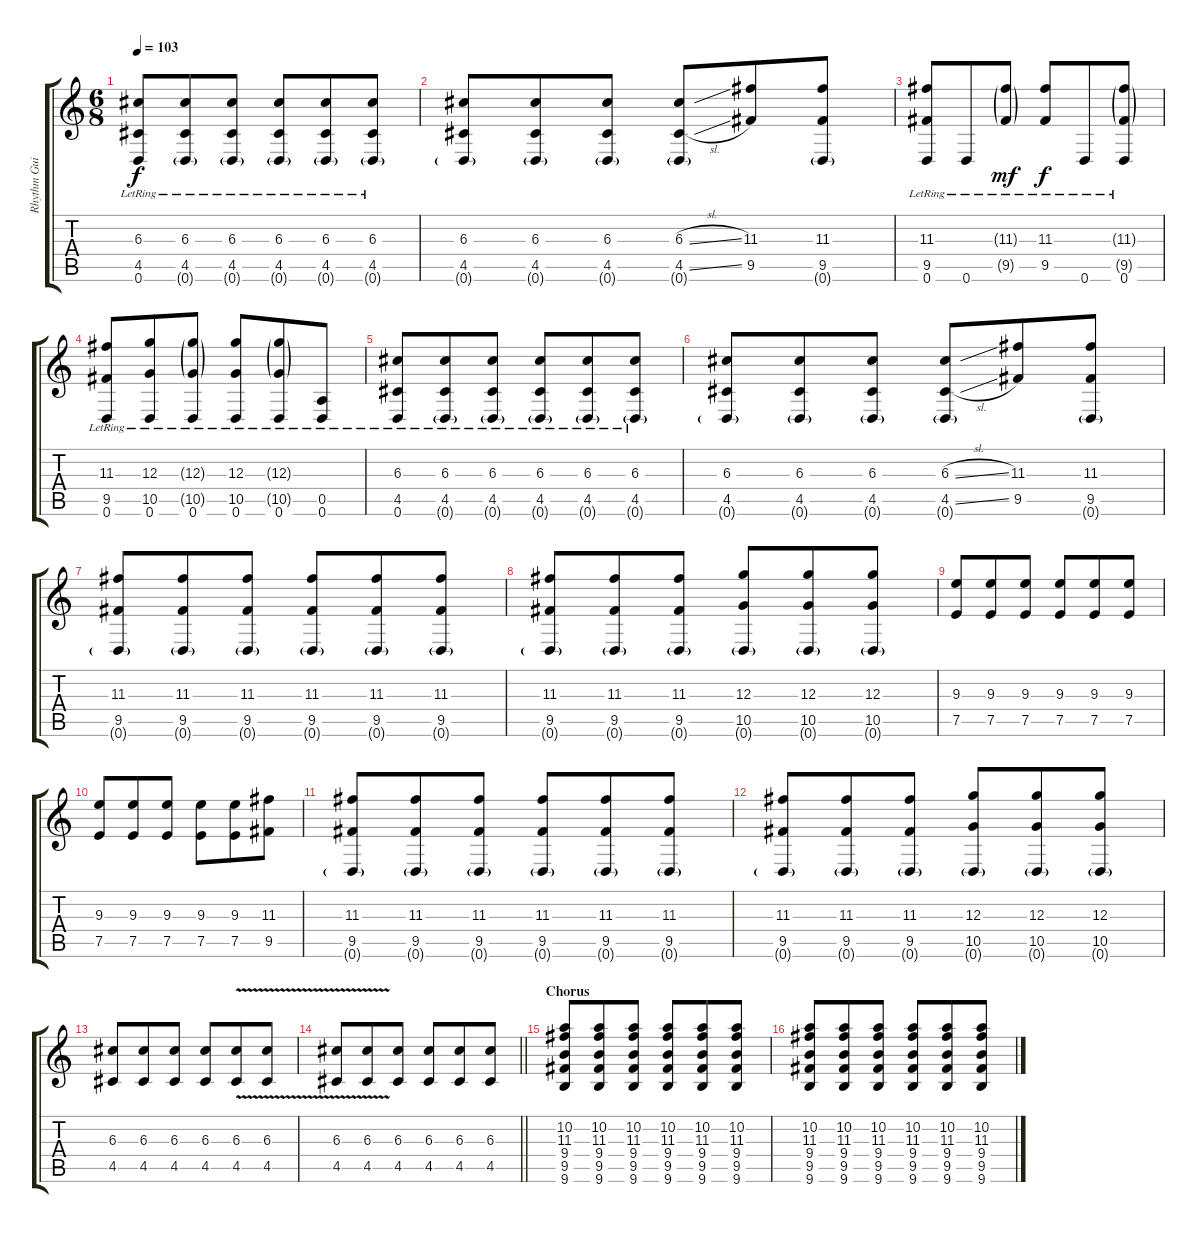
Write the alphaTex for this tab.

\track ("Rhythm Guitar (6 strings)" "Rhythm Gui") {instrument distortionguitar}
\staff {score tabs}
\tuning (E4 B3 G3 D3 A2 D2) {hide}
\ts (6 8)
\tempo 103
\clef g2
\ks c
(6.3{lr} 4.5{lr} 0.6{lr}).8{dy f} (6.3{lr} 4.5{lr} 0.6{g lr}).8 (6.3{lr} 4.5{lr} 0.6{g lr}).8 (6.3{lr} 4.5{lr} 0.6{g lr}).8 (6.3{lr} 4.5{lr} 0.6{g lr}).8 (6.3{lr} 4.5{lr} 0.6{g lr}).8 |
(6.3 4.5 0.6{g}).8 (6.3 4.5 0.6{g}).8 (6.3 4.5 0.6{g}).8 (6.3{sl} 4.5{sl} 0.6{g}).8 (11.3 9.5).8 (11.3 9.5 0.6{g}).8 |
(11.3{lr} 9.5{lr} 0.6{lr}).8 0.6{lr}.8 (11.3{g lr} 9.5{g lr}).8{dy mf} (11.3{lr} 9.5{lr}).8{dy f} 0.6{lr}.8 (11.3{g lr} 9.5{g lr} 0.6{lr}).8 |
(11.3{lr} 9.5{lr} 0.6{lr}).8 (12.3{lr} 10.5{lr} 0.6{lr}).8 (12.3{g lr} 10.5{g lr} 0.6{lr}).8 (12.3{lr} 10.5{lr} 0.6{lr}).8 (12.3{g lr} 10.5{g lr} 0.6{lr}).8 (0.5{lr} 0.6{lr}).8 |
(6.3{lr} 4.5{lr} 0.6{lr}).8 (6.3{lr} 4.5{lr} 0.6{g lr}).8 (6.3{lr} 4.5{lr} 0.6{g lr}).8 (6.3{lr} 4.5{lr} 0.6{g lr}).8 (6.3{lr} 4.5{lr} 0.6{g lr}).8 (6.3{lr} 4.5{lr} 0.6{g lr}).8 |
(6.3 4.5 0.6{g}).8 (6.3 4.5 0.6{g}).8 (6.3 4.5 0.6{g}).8 (6.3{sl} 4.5{sl} 0.6{g}).8 (11.3 9.5).8 (11.3 9.5 0.6{g}).8 |
(11.3 9.5 0.6{g}).8 (11.3 9.5 0.6{g}).8 (11.3 9.5 0.6{g}).8 (11.3 9.5 0.6{g}).8 (11.3 9.5 0.6{g}).8 (11.3 9.5 0.6{g}).8 |
(11.3 9.5 0.6{g}).8 (11.3 9.5 0.6{g}).8 (11.3 9.5 0.6{g}).8 (12.3 10.5 0.6{g}).8 (12.3 10.5 0.6{g}).8 (12.3 10.5 0.6{g}).8 |
(9.3 7.5).8 (9.3 7.5).8 (9.3 7.5).8 (9.3 7.5).8 (9.3 7.5).8 (9.3 7.5).8 |
(9.3 7.5).8 (9.3 7.5).8 (9.3 7.5).8 (9.3 7.5).8 (9.3 7.5).8 (11.3 9.5).8 |
(11.3 9.5 0.6{g}).8 (11.3 9.5 0.6{g}).8 (11.3 9.5 0.6{g}).8 (11.3 9.5 0.6{g}).8 (11.3 9.5 0.6{g}).8 (11.3 9.5 0.6{g}).8 |
(11.3 9.5 0.6{g}).8 (11.3 9.5 0.6{g}).8 (11.3 9.5 0.6{g}).8 (12.3 10.5 0.6{g}).8 (12.3 10.5 0.6{g}).8 (12.3 10.5 0.6{g}).8 |
(6.3 4.5).8 (6.3 4.5).8 (6.3 4.5).8 (6.3 4.5).8 (6.3{v} 4.5).8 (6.3{v} 4.5).8 |
\barLineRight lightlight
(6.3{v} 4.5).8 (6.3{v} 4.5).8 (6.3 4.5).8 (6.3 4.5).8 (6.3 4.5).8 (6.3 4.5).8 |
\section ("" "Chorus")
(10.2 11.3 9.4 9.5 9.6).8 (10.2 11.3 9.4 9.5 9.6).8 (10.2 11.3 9.4 9.5 9.6).8 (10.2 11.3 9.4 9.5 9.6).8 (10.2 11.3 9.4 9.5 9.6).8 (10.2 11.3 9.4 9.5 9.6).8 |
(10.2 11.3 9.4 9.5 9.6).8 (10.2 11.3 9.4 9.5 9.6).8 (10.2 11.3 9.4 9.5 9.6).8 (10.2 11.3 9.4 9.5 9.6).8 (10.2 11.3 9.4 9.5 9.6).8 (10.2 11.3 9.4 9.5 9.6).8
